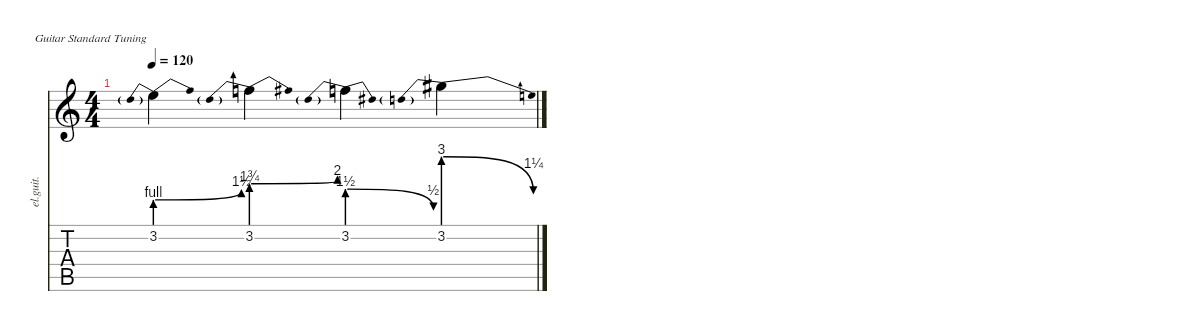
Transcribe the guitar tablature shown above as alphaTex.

\defaultSystemsLayout 4
\hideDynamics
\bracketExtendMode nobrackets
\otherSystemsTrackNameOrientation horizontal
\track ("Electric Guitar" "el.guit.") {instrument electricguitarclean}
\staff {score tabs}
\tuning (E4 B3 G3 D3 A2 E2)
\ts (4 4)
\tempo 120
\clef g2
\ks c
3.2{be (prebendbend 0 4 12.6 6)}.4{dy mf instrument electricguitarclean beam Down} 3.2{be (prebendbend 0 7 59.4 8)}.4{beam Down} 3.2{be (prebendrelease 0 6 28.2 2)}.4{beam Down} 3.2{be (prebendrelease 0 12 60 5)}.4{beam Down}
